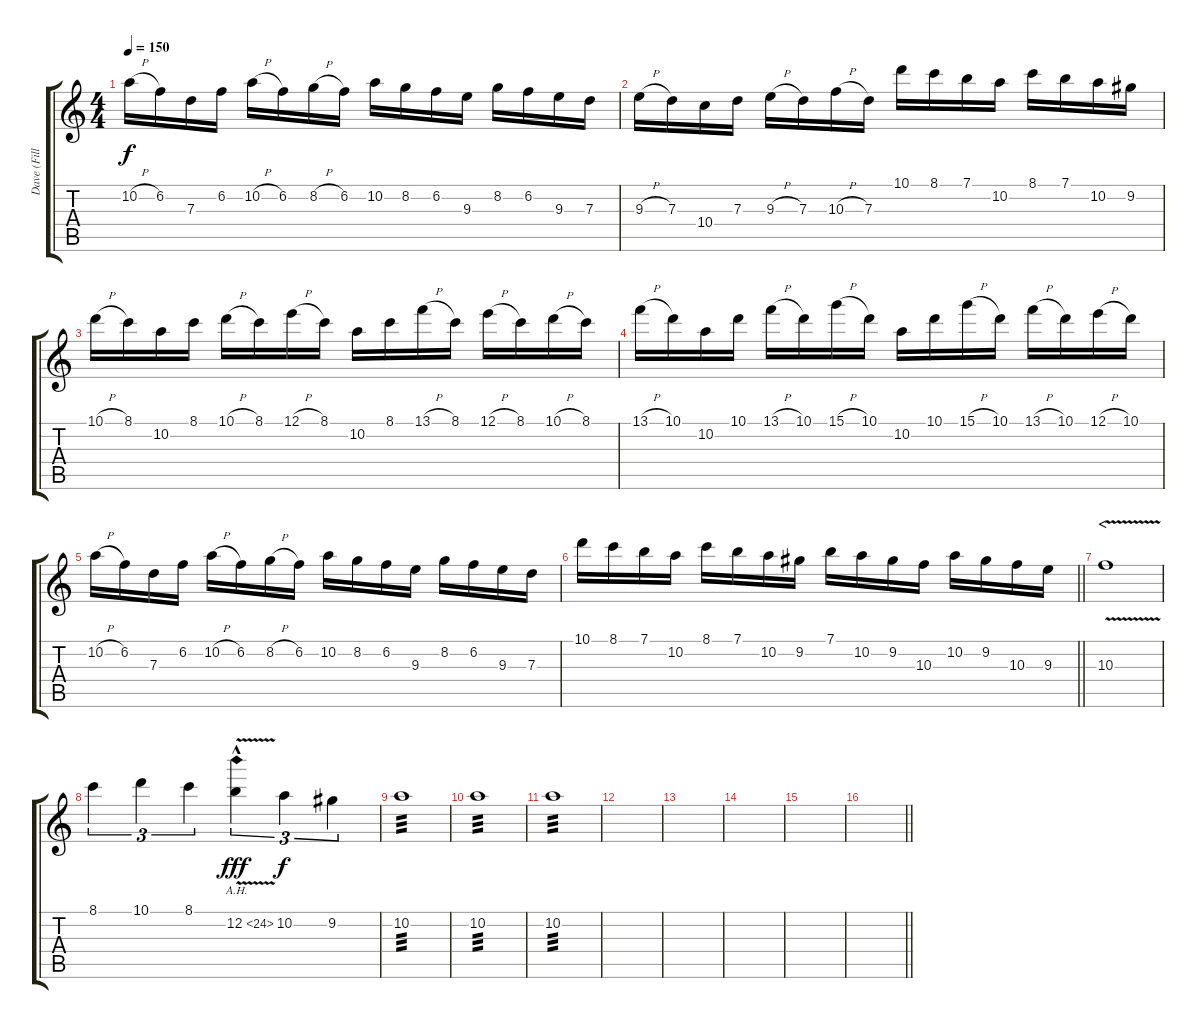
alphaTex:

\track ("Dave (Fills)" "Dave (Fill") {instrument distortionguitar}
\staff {score tabs}
\tuning (E4 B3 G3 D3 A2 E2) {hide}
\ts (4 4)
\tempo 150
\clef g2
\ks c
10.2{h}.16{dy f} 6.2.16 7.3.16 6.2.16 10.2{h}.16 6.2.16 8.2{h}.16 6.2.16 10.2.16 8.2.16 6.2.16 9.3.16 8.2.16 6.2.16 9.3.16 7.3.16 |
9.3{h}.16 7.3.16 10.4.16 7.3.16 9.3{h}.16 7.3.16 10.3{h}.16 7.3.16 10.1.16 8.1.16 7.1.16 10.2.16 8.1.16 7.1.16 10.2.16 9.2.16 |
10.1{h}.16 8.1.16 10.2.16 8.1.16 10.1{h}.16 8.1.16 12.1{h}.16 8.1.16 10.2.16 8.1.16 13.1{h}.16 8.1.16 12.1{h}.16 8.1.16 10.1{h}.16 8.1.16 |
13.1{h}.16 10.1.16 10.2.16 10.1.16 13.1{h}.16 10.1.16 15.1{h}.16 10.1.16 10.2.16 10.1.16 15.1{h}.16 10.1.16 13.1{h}.16 10.1.16 12.1{h}.16 10.1.16 |
10.2{h}.16 6.2.16 7.3.16 6.2.16 10.2{h}.16 6.2.16 8.2{h}.16 6.2.16 10.2.16 8.2.16 6.2.16 9.3.16 8.2.16 6.2.16 9.3.16 7.3.16 |
\barLineRight lightlight
10.1.16 8.1.16 7.1.16 10.2.16 8.1.16 7.1.16 10.2.16 9.2.16 7.1.16 10.2.16 9.2.16 10.3.16 10.2.16 9.2.16 10.3.16 9.3.16 |
\section ("" "<")
10.3{v}.1 |
8.1.4{tu (3 2)} 10.1.4{tu (3 2)} 8.1.4{tu (3 2)} 12.2{ah 12 v hac}.4{tu (3 2) dy fff} 10.2.4{tu (3 2) dy f} 9.2.4{tu (3 2)} |
10.2.1{tp 3} |
10.2.1{tp 3} |
10.2.1{tp 3} |
|
|
|
|
\barLineRight lightlight
